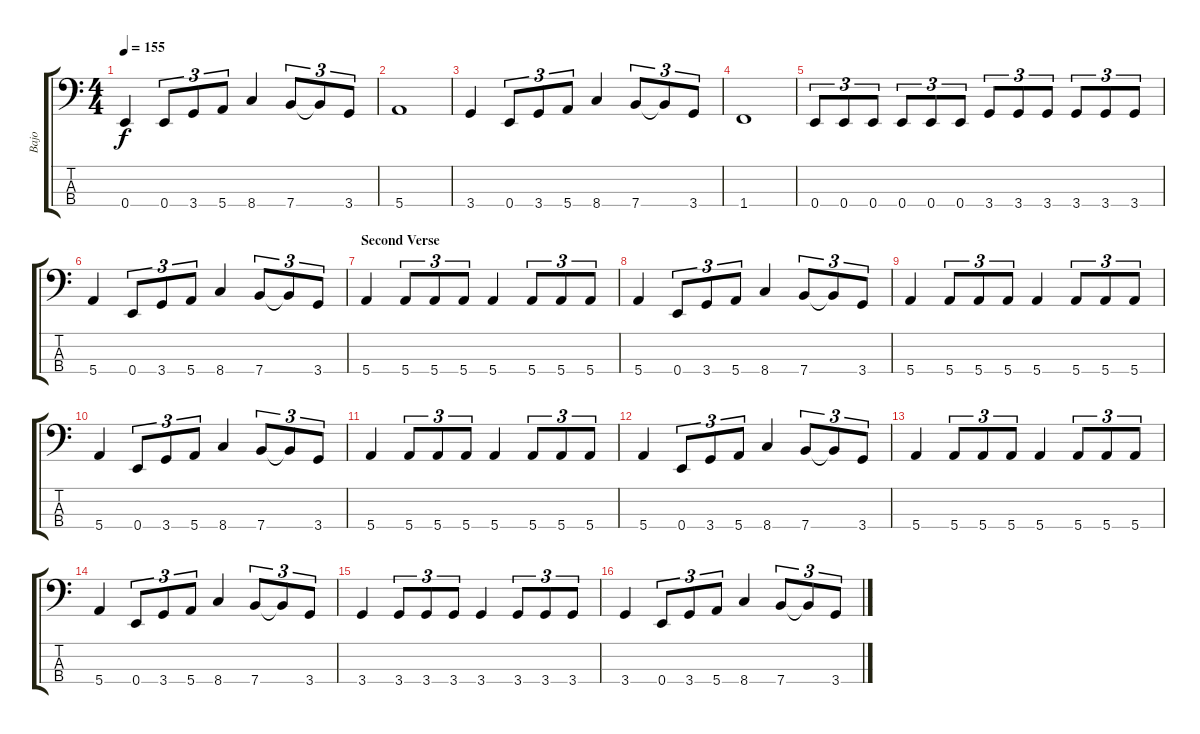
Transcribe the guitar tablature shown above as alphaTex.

\track ("Bajo" "Bajo") {instrument electricbassfinger}
\staff {score tabs}
\tuning (G2 D2 A1 E1) {hide}
\ts (4 4)
\tempo 155
\clef f4
\ks c
0.4.4{dy f} 0.4.8{tu (3 2)} 3.4.8{tu (3 2)} 5.4.8{tu (3 2)} 8.4.4 7.4.8{tu (3 2)} 7.4{t}.8{tu (3 2)} 3.4.8{tu (3 2)} |
5.4.1 |
3.4.4 0.4.8{tu (3 2)} 3.4.8{tu (3 2)} 5.4.8{tu (3 2)} 8.4.4 7.4.8{tu (3 2)} 7.4{t}.8{tu (3 2)} 3.4.8{tu (3 2)} |
1.4.1 |
0.4.8{tu (3 2)} 0.4.8{tu (3 2)} 0.4.8{tu (3 2)} 0.4.8{tu (3 2)} 0.4.8{tu (3 2)} 0.4.8{tu (3 2)} 3.4.8{tu (3 2)} 3.4.8{tu (3 2)} 3.4.8{tu (3 2)} 3.4.8{tu (3 2)} 3.4.8{tu (3 2)} 3.4.8{tu (3 2)} |
5.4.4 0.4.8{tu (3 2)} 3.4.8{tu (3 2)} 5.4.8{tu (3 2)} 8.4.4 7.4.8{tu (3 2)} 7.4{t}.8{tu (3 2)} 3.4.8{tu (3 2)} |
\section ("" "Second Verse")
5.4.4 5.4.8{tu (3 2)} 5.4.8{tu (3 2)} 5.4.8{tu (3 2)} 5.4.4 5.4.8{tu (3 2)} 5.4.8{tu (3 2)} 5.4.8{tu (3 2)} |
5.4.4 0.4.8{tu (3 2)} 3.4.8{tu (3 2)} 5.4.8{tu (3 2)} 8.4.4 7.4.8{tu (3 2)} 7.4{t}.8{tu (3 2)} 3.4.8{tu (3 2)} |
5.4.4 5.4.8{tu (3 2)} 5.4.8{tu (3 2)} 5.4.8{tu (3 2)} 5.4.4 5.4.8{tu (3 2)} 5.4.8{tu (3 2)} 5.4.8{tu (3 2)} |
5.4.4 0.4.8{tu (3 2)} 3.4.8{tu (3 2)} 5.4.8{tu (3 2)} 8.4.4 7.4.8{tu (3 2)} 7.4{t}.8{tu (3 2)} 3.4.8{tu (3 2)} |
5.4.4 5.4.8{tu (3 2)} 5.4.8{tu (3 2)} 5.4.8{tu (3 2)} 5.4.4 5.4.8{tu (3 2)} 5.4.8{tu (3 2)} 5.4.8{tu (3 2)} |
5.4.4 0.4.8{tu (3 2)} 3.4.8{tu (3 2)} 5.4.8{tu (3 2)} 8.4.4 7.4.8{tu (3 2)} 7.4{t}.8{tu (3 2)} 3.4.8{tu (3 2)} |
5.4.4 5.4.8{tu (3 2)} 5.4.8{tu (3 2)} 5.4.8{tu (3 2)} 5.4.4 5.4.8{tu (3 2)} 5.4.8{tu (3 2)} 5.4.8{tu (3 2)} |
5.4.4 0.4.8{tu (3 2)} 3.4.8{tu (3 2)} 5.4.8{tu (3 2)} 8.4.4 7.4.8{tu (3 2)} 7.4{t}.8{tu (3 2)} 3.4.8{tu (3 2)} |
3.4.4 3.4.8{tu (3 2)} 3.4.8{tu (3 2)} 3.4.8{tu (3 2)} 3.4.4 3.4.8{tu (3 2)} 3.4.8{tu (3 2)} 3.4.8{tu (3 2)} |
3.4.4 0.4.8{tu (3 2)} 3.4.8{tu (3 2)} 5.4.8{tu (3 2)} 8.4.4 7.4.8{tu (3 2)} 7.4{t}.8{tu (3 2)} 3.4.8{tu (3 2)}
